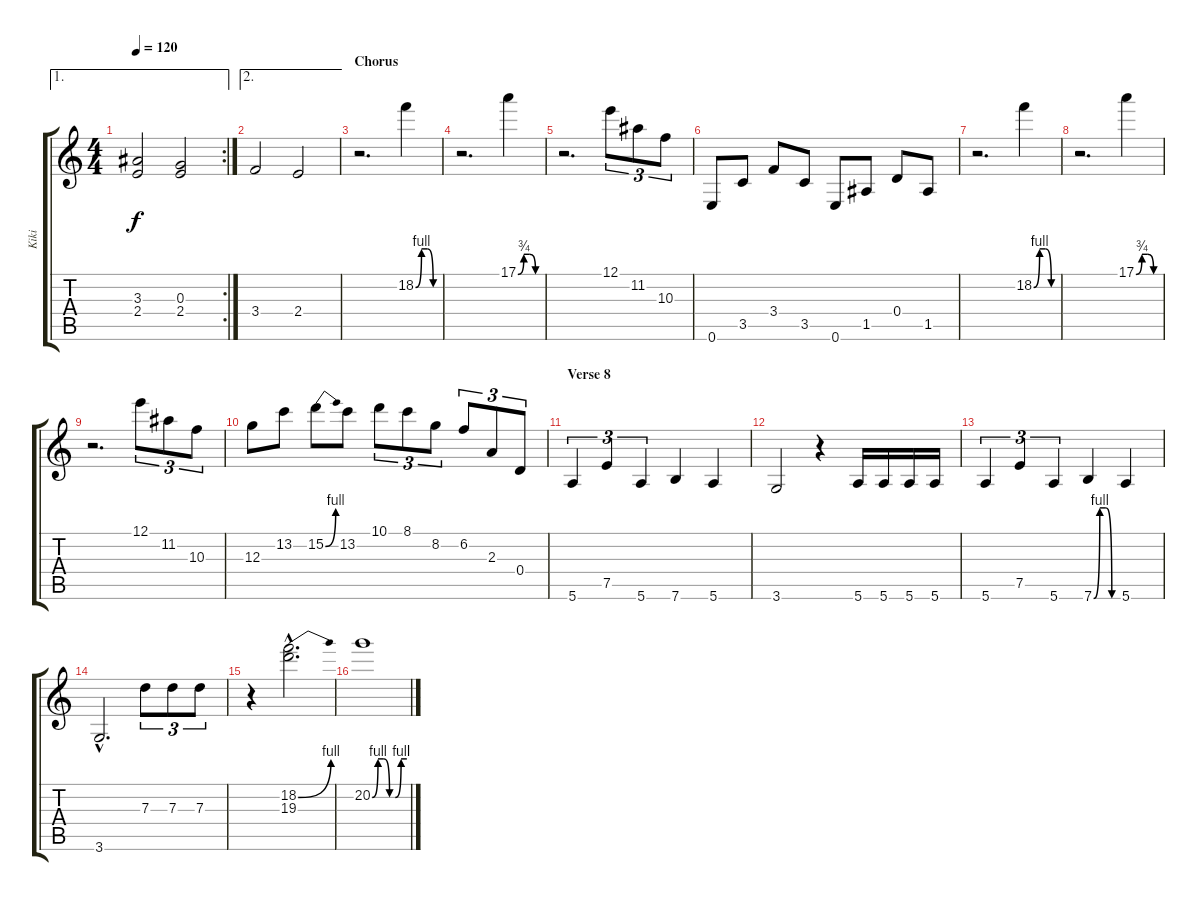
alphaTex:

\track ("Kiki" "Kiki") {instrument acousticguitarsteel}
\staff {score tabs}
\tuning (E4 B3 G3 D3 A2 E2) {hide}
\ae 1
\rc 2
\ts (4 4)
\tempo 120
\clef g2
\ks c
(3.3 2.4).2{dy f} (0.3 2.4).2 |
\ae 2
3.4.2 2.4.2 |
\section ("" "Chorus")
r.2{d} 18.2{be (custom 0 0 15 4 30 4 45 0 60 0)}.4 |
r.2{d} 17.1{be (custom 0 0 15 3 30 3 45 0 60 0)}.4 |
r.2{d} 12.1.8{tu (3 2)} 11.2.8{tu (3 2)} 10.3.8{tu (3 2)} |
0.6.8 3.5.8 3.4.8 3.5.8 0.6.8 1.5.8 0.4.8 1.5.8 |
r.2{d} 18.2{be (custom 0 0 15 4 30 4 45 0 60 0)}.4 |
r.2{d} 17.1{be (custom 0 0 15 3 30 3 45 0 60 0)}.4 |
r.2{d} 12.1.8{tu (3 2)} 11.2.8{tu (3 2)} 10.3.8{tu (3 2)} |
12.3.8 13.2.8 15.2{be (bend 0 0 60 4)}.8 13.2.8 10.1.8{tu (3 2)} 8.1.8{tu (3 2)} 8.2.8{tu (3 2)} 6.2.8{tu (3 2)} 2.3.8{tu (3 2)} 0.4.8{tu (3 2)} |
\section ("" "Verse 8")
5.6.4{tu (3 2)} 7.5.4{tu (3 2)} 5.6.4{tu (3 2)} 7.6.4 5.6.4 |
3.6.2 r.4 5.6.16 5.6.16 5.6.16 5.6.16 |
5.6.4{tu (3 2)} 7.5.4{tu (3 2)} 5.6.4{tu (3 2)} 7.6{be (custom 0 0 15 4 30 4 45 0 60 0)}.4 5.6.4 |
3.6{hac}.2{d} 7.3.8{tu (3 2)} 7.3.8{tu (3 2)} 7.3.8{tu (3 2)} |
r.4 (18.2{be (bend 0 0 60 4) hac} 19.3{hac}).2{d} |
20.2{be (custom 0 0 10 4 20 4 30 0 40 0 50 4 60 4)}.1
